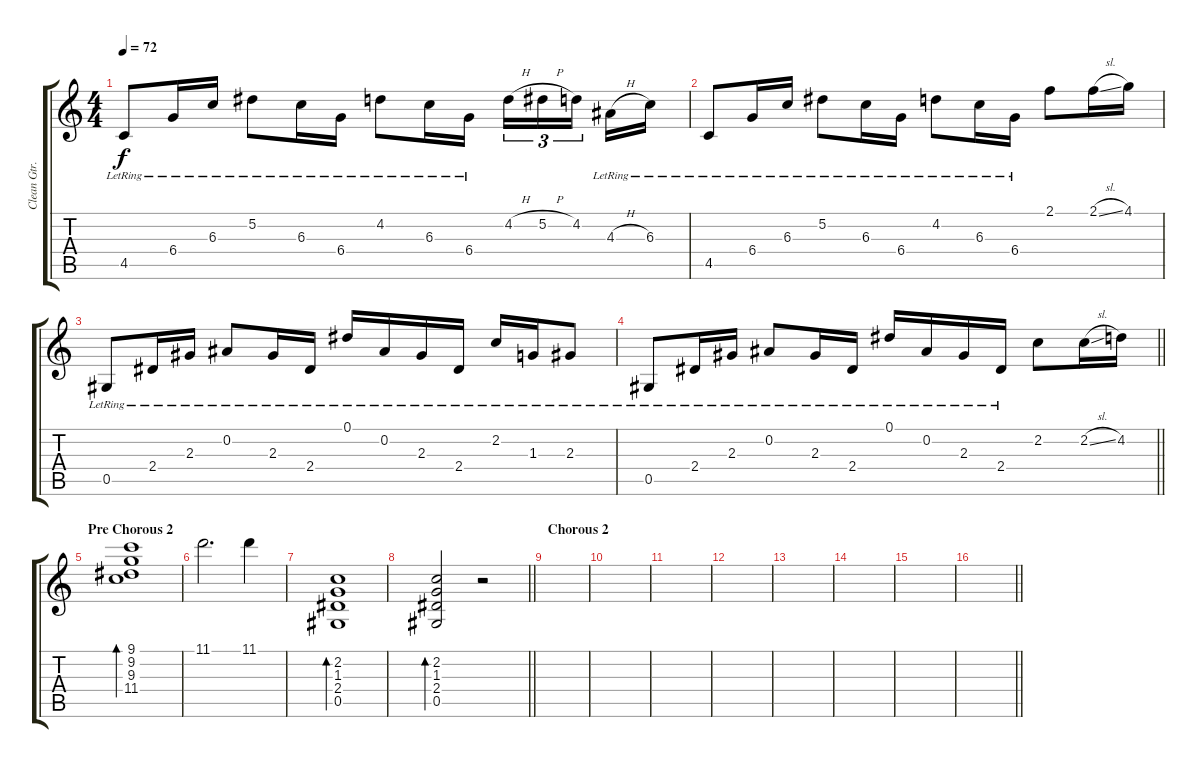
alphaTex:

\track ("Clean Gtr. 1" "Clean Gtr.") {instrument electricguitarclean}
\staff {score tabs}
\tuning (Eb4 Bb3 Gb3 Db3 Ab2 Eb2) {hide}
\ts (4 4)
\tempo 72
\clef g2
\ks c
4.5{lr}.8{dy f} 6.4{lr}.16 6.3{lr}.16 5.2{lr}.8 6.3{lr}.16 6.4{lr}.16 4.2{lr}.8 6.3{lr}.16 6.4{lr}.16 4.2{h}.16{tu (3 2)} 5.2{h}.16{tu (3 2)} 4.2.16{tu (3 2) beam splitsecondary} 4.3{h lr}.16 6.3{lr}.16 |
4.5{lr}.8 6.4{lr}.16 6.3{lr}.16 5.2{lr}.8 6.3{lr}.16 6.4{lr}.16 4.2{lr}.8 6.3{lr}.16 6.4{lr}.16 2.1.8 2.1{sl}.16 4.1.16 |
0.5{lr}.8 2.4{lr}.16 2.3{lr}.16 0.2{lr}.8 2.3{lr}.16 2.4{lr}.16 0.1{lr}.16 0.2{lr}.16 2.3{lr}.16 2.4{lr}.16 2.2{lr}.16 1.3{lr}.16 2.3{lr}.8 |
\barLineRight lightlight
0.5{lr}.8 2.4{lr}.16 2.3{lr}.16 0.2{lr}.8 2.3{lr}.16 2.4{lr}.16 0.1{lr}.16 0.2{lr}.16 2.3{lr}.16 2.4{lr}.16 2.2.8 2.2{sl}.16 4.2.16 |
\section ("" "Pre Chorous 2")
(9.1 9.2 9.3 11.4).1{bd 120} |
11.1.2{d} 11.1.4 |
(2.2 1.3 2.4 0.5).1{bd 120} |
\barLineRight lightlight
(2.2 1.3 2.4 0.5).2{bd 120} r.2 |
\section ("" "Chorous 2")
|
|
|
|
|
|
|
\barLineRight lightlight
